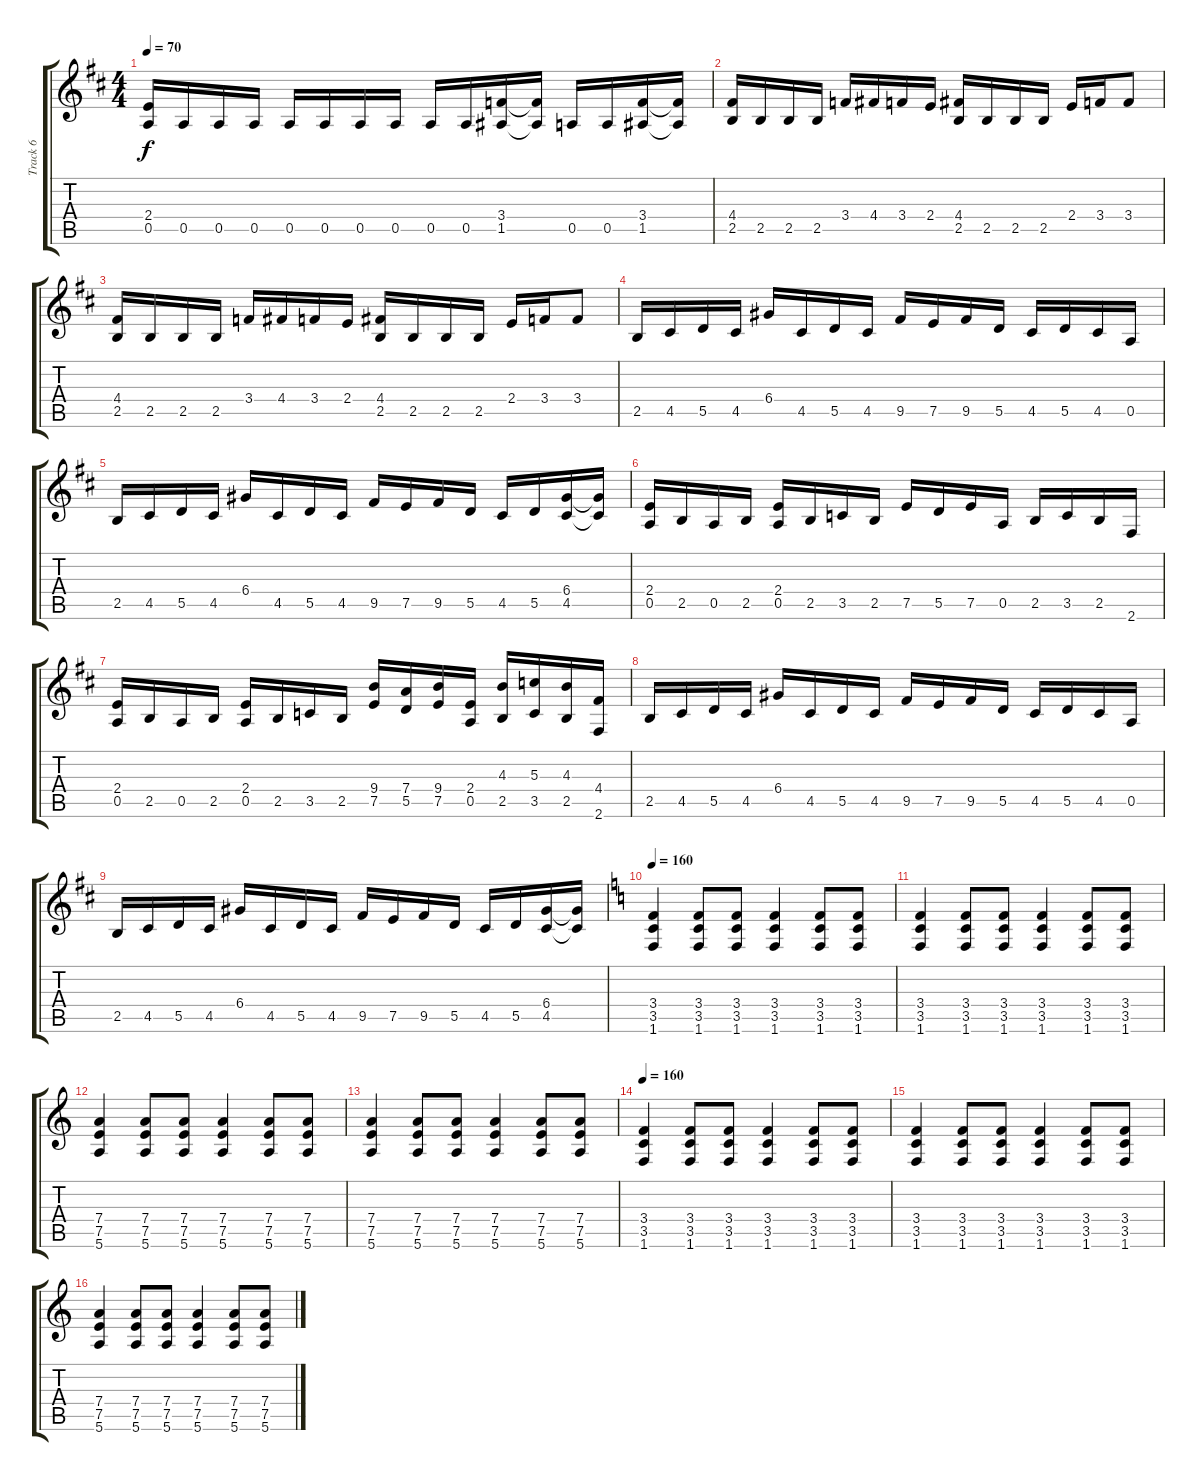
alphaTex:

\track ("Track 6" "Track 6") {instrument distortionguitar}
\staff {score tabs}
\tuning (E4 B3 G3 D3 A2 E2) {hide}
\ts (4 4)
\tempo 70
\clef g2
\ks bminor
(2.4 0.5).16{dy f} 0.5.16 0.5.16 0.5.16 0.5.16 0.5.16 0.5.16 0.5.16 0.5.16 0.5.16 (3.4 1.5).16 (3.4{t} 1.5{t}).16 0.5.16 0.5.16 (3.4 1.5).16 (3.4{t} 1.5{t}).16 |
(4.4 2.5).16 2.5.16 2.5.16 2.5.16 3.4.16 4.4.16 3.4.16 2.4.16 (4.4 2.5).16 2.5.16 2.5.16 2.5.16 2.4.16 3.4.16 3.4.8 |
(4.4 2.5).16 2.5.16 2.5.16 2.5.16 3.4.16 4.4.16 3.4.16 2.4.16 (4.4 2.5).16 2.5.16 2.5.16 2.5.16 2.4.16 3.4.16 3.4.8 |
2.5.16 4.5.16 5.5.16 4.5.16 6.4.16 4.5.16 5.5.16 4.5.16 9.5.16 7.5.16 9.5.16 5.5.16 4.5.16 5.5.16 4.5.16 0.5.16 |
2.5.16 4.5.16 5.5.16 4.5.16 6.4.16 4.5.16 5.5.16 4.5.16 9.5.16 7.5.16 9.5.16 5.5.16 4.5.16 5.5.16 (6.4 4.5).16 (6.4{t} 4.5{t}).16 |
(2.4 0.5).16 2.5.16 0.5.16 2.5.16 (2.4 0.5).16 2.5.16 3.5.16 2.5.16 7.5.16 5.5.16 7.5.16 0.5.16 2.5.16 3.5.16 2.5.16 2.6.16 |
(2.4 0.5).16 2.5.16 0.5.16 2.5.16 (2.4 0.5).16 2.5.16 3.5.16 2.5.16 (9.4 7.5).16 (7.4 5.5).16 (9.4 7.5).16 (2.4 0.5).16 (4.3 2.5).16 (5.3 3.5).16 (4.3 2.5).16 (4.4 2.6).16 |
2.5.16 4.5.16 5.5.16 4.5.16 6.4.16 4.5.16 5.5.16 4.5.16 9.5.16 7.5.16 9.5.16 5.5.16 4.5.16 5.5.16 4.5.16 0.5.16 |
2.5.16 4.5.16 5.5.16 4.5.16 6.4.16 4.5.16 5.5.16 4.5.16 9.5.16 7.5.16 9.5.16 5.5.16 4.5.16 5.5.16 (6.4 4.5).16 (6.4{t} 4.5{t}).16 |
\tempo 160
\ks c
(3.4 3.5 1.6).4 (3.4 3.5 1.6).8 (3.4 3.5 1.6).8 (3.4 3.5 1.6).4 (3.4 3.5 1.6).8 (3.4 3.5 1.6).8 |
(3.4 3.5 1.6).4 (3.4 3.5 1.6).8 (3.4 3.5 1.6).8 (3.4 3.5 1.6).4 (3.4 3.5 1.6).8 (3.4 3.5 1.6).8 |
(7.4 7.5 5.6).4 (7.4 7.5 5.6).8 (7.4 7.5 5.6).8 (7.4 7.5 5.6).4 (7.4 7.5 5.6).8 (7.4 7.5 5.6).8 |
(7.4 7.5 5.6).4 (7.4 7.5 5.6).8 (7.4 7.5 5.6).8 (7.4 7.5 5.6).4 (7.4 7.5 5.6).8 (7.4 7.5 5.6).8 |
\tempo 160
(3.4 3.5 1.6).4 (3.4 3.5 1.6).8 (3.4 3.5 1.6).8 (3.4 3.5 1.6).4 (3.4 3.5 1.6).8 (3.4 3.5 1.6).8 |
(3.4 3.5 1.6).4 (3.4 3.5 1.6).8 (3.4 3.5 1.6).8 (3.4 3.5 1.6).4 (3.4 3.5 1.6).8 (3.4 3.5 1.6).8 |
(7.4 7.5 5.6).4 (7.4 7.5 5.6).8 (7.4 7.5 5.6).8 (7.4 7.5 5.6).4 (7.4 7.5 5.6).8 (7.4 7.5 5.6).8
